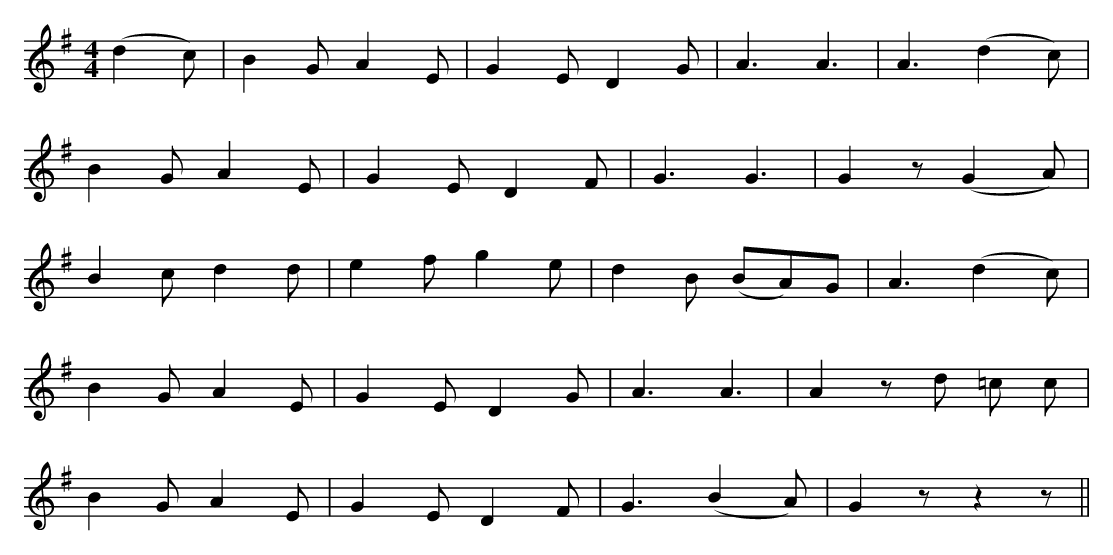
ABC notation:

X:1
M:4/4
K:G
(d2 c)|B2 G A2 E|G2 E D2 G|A3 A3|A3 (d2 c)|
B2 G A2 E|G2 E D2 F|G3 G3|G2 z (G2 A)|
B2 c d2 d|e2 f g2 e|d2 B (BA)G|A3 (d2 c)|
B2 G A2 E|G2 E D2 G|A3 A3|A2 z d =c c|
B2 G A2 E|G2 E D2 F|G3 (B2 A)|G2 z z2 z||
